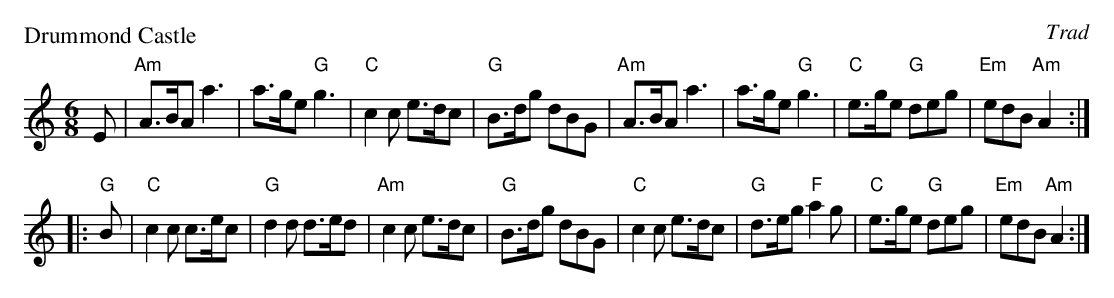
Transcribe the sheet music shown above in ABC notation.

X:1
P: Drummond Castle
O: Trad
M: 6/8
L: 1/8
K: Am
   E \
| "Am"A>BA a3 | a>ge "G"g3 | "C"c2c e>dc |  "G"B>dg dBG \
| "Am"A>BA a3 | a>ge "G"g3 | "C"e>ge "G"deg | "Em"edB "Am"A2 :|
|: "G"B \
| "C"c2c c>ec | "G"d2d d>ed | "Am"c2c e>dc | "G"B>dg dBG\
| "C"c2c e>dc | "G"d>eg "F"a2g | "C"e>ge "G"deg | "Em"edB "Am"A2 :|
